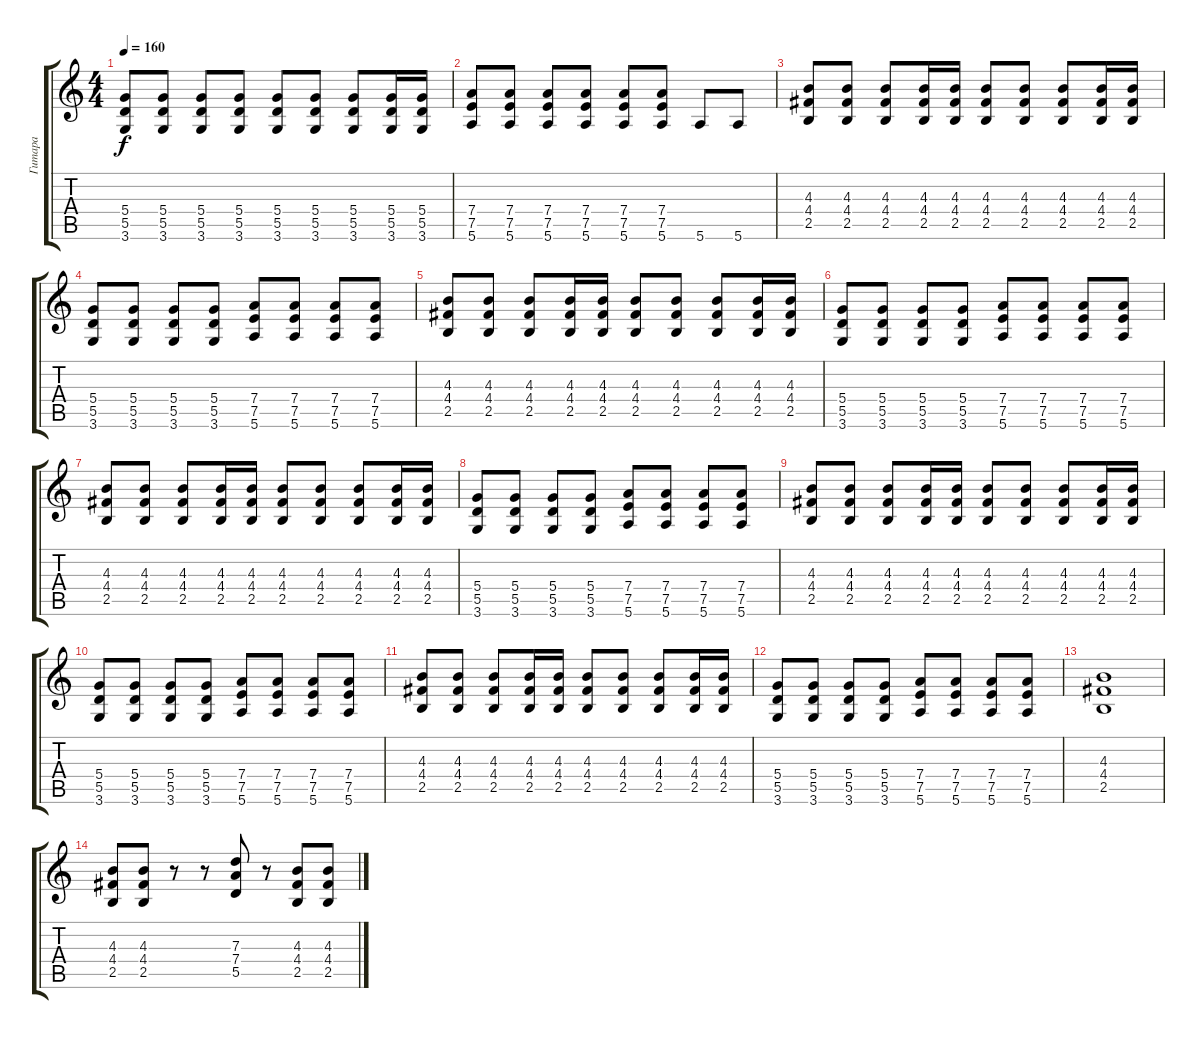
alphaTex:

\track ("Гитара" "Гитара") {instrument distortionguitar}
\staff {score tabs}
\tuning (E4 B3 G3 D3 A2 E2) {hide}
\ts (4 4)
\tempo 160
\clef g2
\ks c
(5.4 5.5 3.6).8{dy f} (5.4 5.5 3.6).8 (5.4 5.5 3.6).8 (5.4 5.5 3.6).8 (5.4 5.5 3.6).8 (5.4 5.5 3.6).8 (5.4 5.5 3.6).8 (5.4 5.5 3.6).16 (5.4 5.5 3.6).16 |
(7.4 7.5 5.6).8 (7.4 7.5 5.6).8 (7.4 7.5 5.6).8 (7.4 7.5 5.6).8 (7.4 7.5 5.6).8 (7.4 7.5 5.6).8 5.6.8 5.6.8 |
(4.3 4.4 2.5).8 (4.3 4.4 2.5).8 (4.3 4.4 2.5).8 (4.3 4.4 2.5).16 (4.3 4.4 2.5).16 (4.3 4.4 2.5).8 (4.3 4.4 2.5).8 (4.3 4.4 2.5).8 (4.3 4.4 2.5).16 (4.3 4.4 2.5).16 |
(5.4 5.5 3.6).8 (5.4 5.5 3.6).8 (5.4 5.5 3.6).8 (5.4 5.5 3.6).8 (7.4 7.5 5.6).8 (7.4 7.5 5.6).8 (7.4 7.5 5.6).8 (7.4 7.5 5.6).8 |
(4.3 4.4 2.5).8 (4.3 4.4 2.5).8 (4.3 4.4 2.5).8 (4.3 4.4 2.5).16 (4.3 4.4 2.5).16 (4.3 4.4 2.5).8 (4.3 4.4 2.5).8 (4.3 4.4 2.5).8 (4.3 4.4 2.5).16 (4.3 4.4 2.5).16 |
(5.4 5.5 3.6).8 (5.4 5.5 3.6).8 (5.4 5.5 3.6).8 (5.4 5.5 3.6).8 (7.4 7.5 5.6).8 (7.4 7.5 5.6).8 (7.4 7.5 5.6).8 (7.4 7.5 5.6).8 |
(4.3 4.4 2.5).8 (4.3 4.4 2.5).8 (4.3 4.4 2.5).8 (4.3 4.4 2.5).16 (4.3 4.4 2.5).16 (4.3 4.4 2.5).8 (4.3 4.4 2.5).8 (4.3 4.4 2.5).8 (4.3 4.4 2.5).16 (4.3 4.4 2.5).16 |
(5.4 5.5 3.6).8 (5.4 5.5 3.6).8 (5.4 5.5 3.6).8 (5.4 5.5 3.6).8 (7.4 7.5 5.6).8 (7.4 7.5 5.6).8 (7.4 7.5 5.6).8 (7.4 7.5 5.6).8 |
(4.3 4.4 2.5).8 (4.3 4.4 2.5).8 (4.3 4.4 2.5).8 (4.3 4.4 2.5).16 (4.3 4.4 2.5).16 (4.3 4.4 2.5).8 (4.3 4.4 2.5).8 (4.3 4.4 2.5).8 (4.3 4.4 2.5).16 (4.3 4.4 2.5).16 |
(5.4 5.5 3.6).8 (5.4 5.5 3.6).8 (5.4 5.5 3.6).8 (5.4 5.5 3.6).8 (7.4 7.5 5.6).8 (7.4 7.5 5.6).8 (7.4 7.5 5.6).8 (7.4 7.5 5.6).8 |
(4.3 4.4 2.5).8 (4.3 4.4 2.5).8 (4.3 4.4 2.5).8 (4.3 4.4 2.5).16 (4.3 4.4 2.5).16 (4.3 4.4 2.5).8 (4.3 4.4 2.5).8 (4.3 4.4 2.5).8 (4.3 4.4 2.5).16 (4.3 4.4 2.5).16 |
(5.4 5.5 3.6).8 (5.4 5.5 3.6).8 (5.4 5.5 3.6).8 (5.4 5.5 3.6).8 (7.4 7.5 5.6).8 (7.4 7.5 5.6).8 (7.4 7.5 5.6).8 (7.4 7.5 5.6).8 |
(4.3 4.4 2.5).1 |
(4.3 4.4 2.5).8 (4.3 4.4 2.5).8 r.8 r.8 (7.3 7.4 5.5).8 r.8 (4.3 4.4 2.5).8 (4.3 4.4 2.5).8
